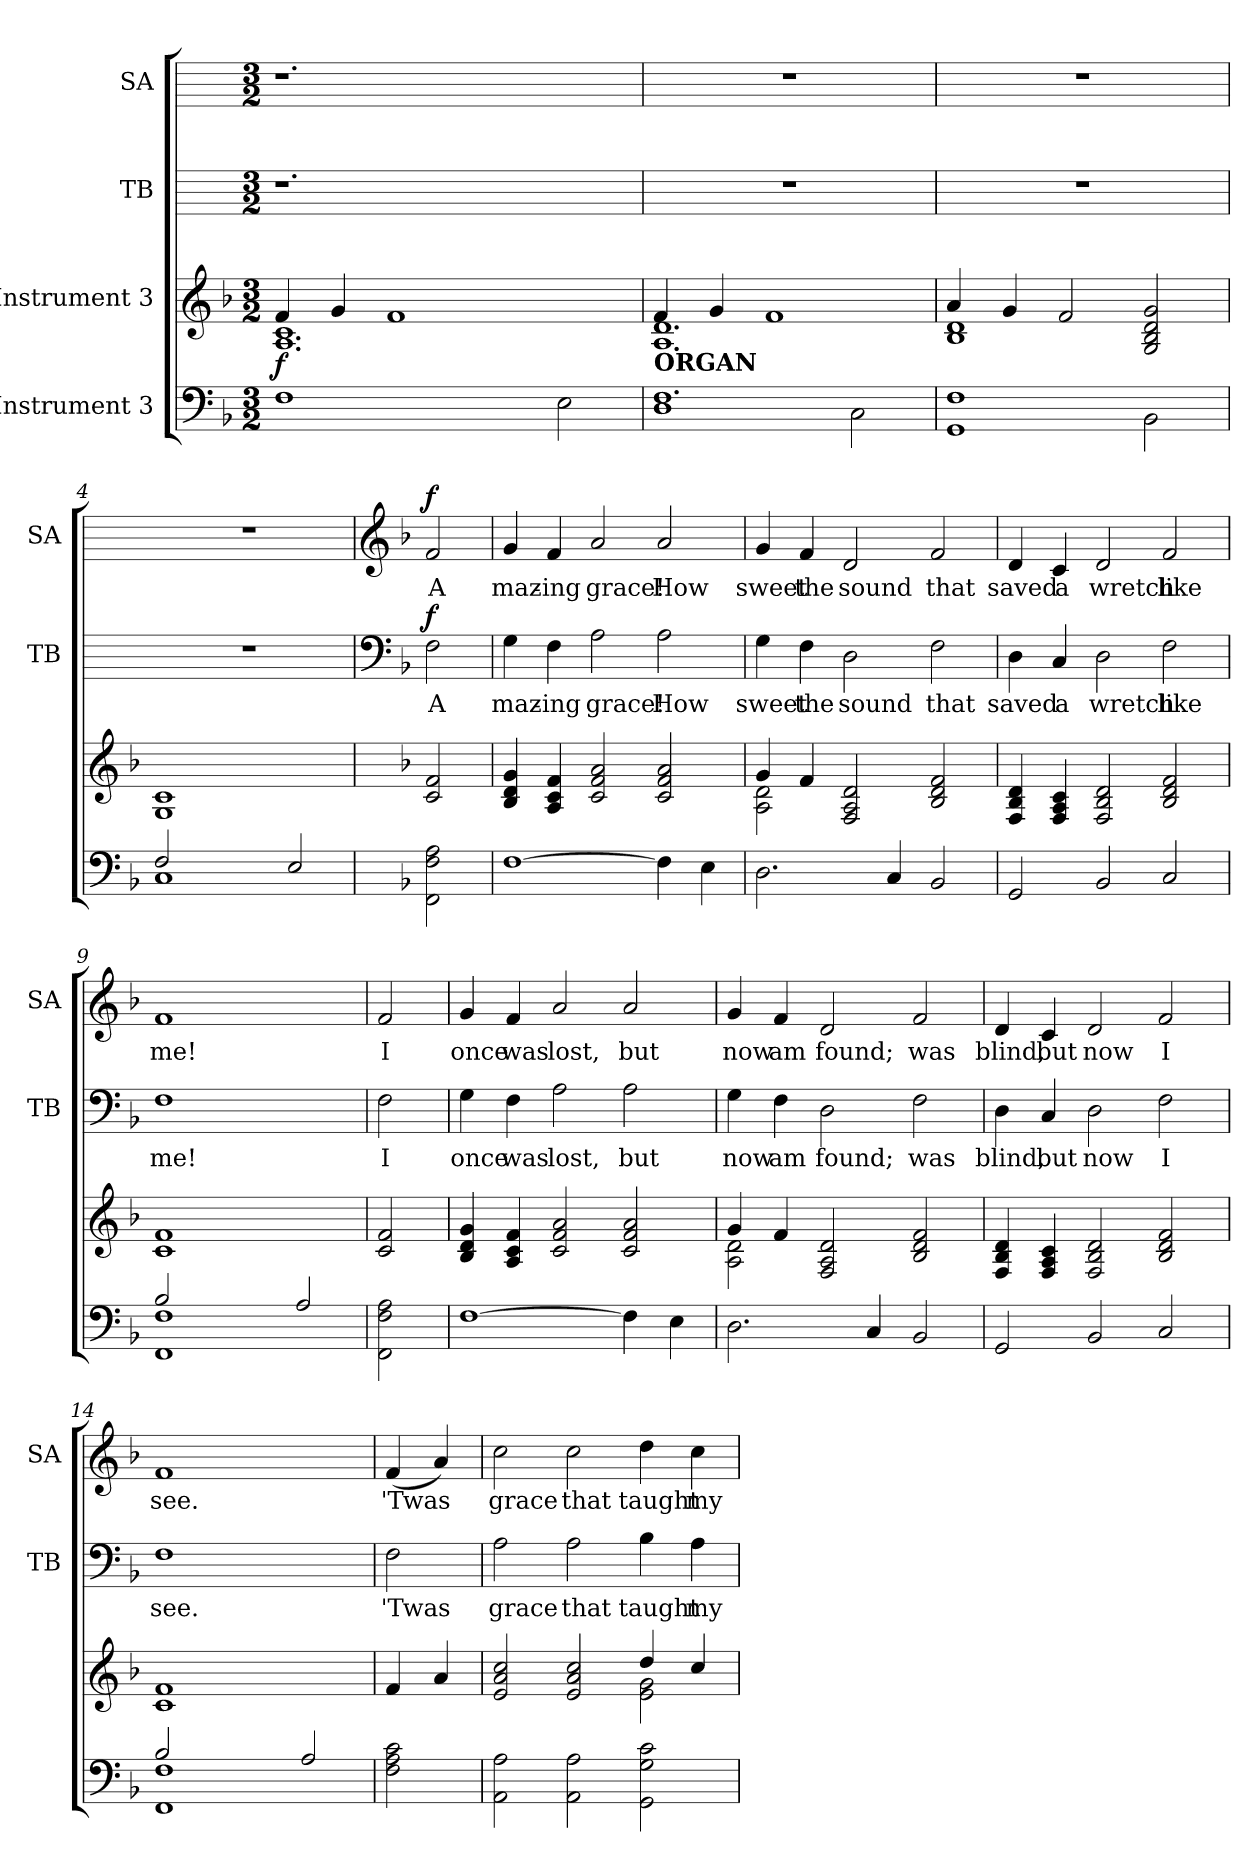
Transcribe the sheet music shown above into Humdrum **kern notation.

**kern	**kern	**dynam	**kern	**text	**dynam	**kern	**text	**dynam
*part4	*part3	*part3	*part2	*part2	*part2	*part1	*part1	*part1
*staff4	*staff3	*staff3	*staff2	*staff2	*staff2	*staff1	*staff1	*staff1
*I"Instrument 3	*I"Instrument 3	*	*I"TB	*	*	*I"SA	*	*
*	*	*	*I'TB	*	*	*I'SA	*	*
!!LO:PB:g=z
*stria5	*stria5	*	*stria5	*	*	*stria5	*	*
*clefF4	*clefG2	*	*	*	*	*	*	*
*k[b-]	*k[b-]	*	*k[]	*	*	*k[]	*	*
*F:	*F:	*	*C:	*	*	*C:	*	*
*M3/2	*M3/2	*	*M3/2	*	*	*M3/2	*	*
=1	=1	=1	=1	=1	=1	=1	=1	=1
*	*^	*	*	*	*	*	*	*
!	!	!	!LO:DY:b	!	!	!	!	!	!
1F	4f/	1.c 1.A	f	1.r	.	.	1.r	.	.
.	4g/	.	.	.	.	.	.	.	.
.	1f	.	.	.	.	.	.	.	.
2ryy	.	.	.	.	.	.	.	.	.
2E\	2ryy	2ryy	.	2ryy	.	.	2ryy	.	.
=2	=2	=2	=2	=2	=2	=2	=2	=2	=2
*^	*	*	*	*	*	*	*	*	*
!	!	!LO:TX:b:B:t=ORGAN	!	!	!	!	!	!	!	!
1.F	1D	4f/	1.A 1.d	.	1.r	.	.	1.r	.	.
.	.	4g/	.	.	.	.	.	.	.	.
.	.	1f	.	.	.	.	.	.	.	.
.	2C\	.	.	.	.	.	.	.	.	.
*v	*v	*	*	*	*	*	*	*	*	*
=3	=3	=3	=3	=3	=3	=3	=3	=3	=3
1GG 1F	4a/	1B- 1d	.	1.r	.	.	1.r	.	.
.	4g/	.	.	.	.	.	.	.	.
.	2f/	.	.	.	.	.	.	.	.
2BB-\	2g/ 2d/ 2B-/ 2G/	2ryy	.	.	.	.	.	.	.
*	*v	*v	*	*	*	*	*	*	*
=4	=4	=4	=4	=4	=4	=4	=4	=4
*^	*	*	*	*	*	*	*	*
1C	2F/	1G 1c	.	1.r	.	.	1.r	.	.
.	1ryy	.	.	.	.	.	.	.	.
2E/	.	2ryy	.	.	.	.	.	.	.
*v	*v	*	*	*	*	*	*	*	*
!!LO:LB:g=z
=5	=5	=5	=5	=5	=5	=5	=5	=5
*	*	*	*clefF4	*	*	*clefG2	*	*
*	*	*	*k[b-]	*	*	*k[b-]	*	*
*	*	*	*F:	*	*	*F:	*	*
!	!	!	!	!LO:LY:a:cj	!LO:DY:a	!	!LO:LY:b:cj	!LO:DY:a
2A\ 2F\ 2FF\	2c/ 2f/	.	2F\	A	f	2f/	A	f
=6	=6	=6	=6	=6	=6	=6	=6	=6
!	!	!	!	!LO:LY:a:cj	!	!	!LO:LY:b:cj	!
[<1F	4d/ 4B-/ 4g/	.	4G\	maz-	.	4g/	maz-	.
!	!	!	!	!LO:LY:a:cj	!	!	!LO:LY:b:cj	!
.	4f/ 4c/ 4A/	.	4F\	-ing	.	4f/	-ing	.
!	!	!	!	!LO:LY:a:cj	!	!	!LO:LY:b:cj	!
.	2a/ 2f/ 2c/	.	2A\	grace!	.	2a/	grace!	.
!	!	!	!	!LO:LY:a:cj	!	!	!LO:LY:b:cj	!
4F\]	2f/ 2c/ 2a/	.	2A\	How	.	2a/	How	.
4E\	.	.	.	.	.	.	.	.
=7	=7	=7	=7	=7	=7	=7	=7	=7
*	*^	*	*	*	*	*	*	*
!	!	!	!	!	!LO:LY:a:cj	!	!	!LO:LY:b:cj	!
2.D\	4g/	2A\ 2d\	.	4G\	sweet	.	4g/	sweet	.
!	!	!	!	!	!LO:LY:a:cj	!	!	!LO:LY:b:cj	!
.	4f/	.	.	4F\	the	.	4f/	the	.
!	!	!	!	!	!LO:LY:a:cj	!	!	!LO:LY:b:cj	!
.	2A/ 2F/ 2d/	1ryy	.	2D\	sound	.	2d/	sound	.
4C/	.	.	.	.	.	.	.	.	.
!	!	!	!	!	!LO:LY:a:cj	!	!	!LO:LY:b:cj	!
2BB-/	2d/ 2B-/ 2f/	.	.	2F\	that	.	2f/	that	.
*	*v	*v	*	*	*	*	*	*	*
=8	=8	=8	=8	=8	=8	=8	=8	=8
!	!	!	!	!LO:LY:a:cj	!	!	!LO:LY:b:cj	!
2GG/	4B-/ 4F/ 4d/	.	4D\	saved	.	4d/	saved	.
!	!	!	!	!LO:LY:a:cj	!	!	!LO:LY:b:cj	!
.	4A/ 4F/ 4c/	.	4C/	a	.	4c/	a	.
!	!	!	!	!LO:LY:a:cj	!	!	!LO:LY:b:cj	!
2BB-/	2B-/ 2F/ 2d/	.	2D\	wretch	.	2d/	wretch	.
!	!	!	!	!LO:LY:a:cj	!	!	!LO:LY:b:cj	!
2C/	2f/ 2B-/ 2d/	.	2F\	like	.	2f/	like	.
=9	=9	=9	=9	=9	=9	=9	=9	=9
*^	*	*	*	*	*	*	*	*
!	!	!	!	!	!LO:LY:a:cj	!	!	!LO:LY:b:cj	!
1F 1FF	2B-/	1c 1f	.	1F	me!	.	1f	me!	.
.	1ryy	.	.	.	.	.	.	.	.
2A/	.	2ryy	.	2ryy	.	.	2ryy	.	.
*v	*v	*	*	*	*	*	*	*	*
!!LO:LB:g=z
=10	=10	=10	=10	=10	=10	=10	=10	=10
!	!	!	!	!LO:LY:a:cj	!	!	!LO:LY:b:cj	!
2A\ 2F\ 2FF\	2c/ 2f/	.	2F\	I	.	2f/	I	.
=11	=11	=11	=11	=11	=11	=11	=11	=11
!	!	!	!	!LO:LY:a:cj	!	!	!LO:LY:b:cj	!
[<1F	4d/ 4B-/ 4g/	.	4G\	once	.	4g/	once	.
!	!	!	!	!LO:LY:a:cj	!	!	!LO:LY:b:cj	!
.	4f/ 4A/ 4c/	.	4F\	was	.	4f/	was	.
!	!	!	!	!LO:LY:a:cj	!	!	!LO:LY:b:cj	!
.	2a/ 2f/ 2c/	.	2A\	lost,	.	2a/	lost,	.
!	!	!	!	!LO:LY:a:cj	!	!	!LO:LY:b:cj	!
4F\]	2a/ 2f/ 2c/	.	2A\	but	.	2a/	but	.
4E\	.	.	.	.	.	.	.	.
=12	=12	=12	=12	=12	=12	=12	=12	=12
*	*^	*	*	*	*	*	*	*
!	!	!	!	!	!LO:LY:a:cj	!	!	!LO:LY:b:cj	!
2.D\	4g/	2A\ 2d\	.	4G\	now	.	4g/	now	.
!	!	!	!	!	!LO:LY:a:cj	!	!	!LO:LY:b:cj	!
.	4f/	.	.	4F\	am	.	4f/	am	.
!	!	!	!	!	!LO:LY:a:cj	!	!	!LO:LY:b:cj	!
.	2A/ 2F/ 2d/	1ryy	.	2D\	found;	.	2d/	found;	.
4C/	.	.	.	.	.	.	.	.	.
!	!	!	!	!	!LO:LY:a:cj	!	!	!LO:LY:b:cj	!
2BB-/	2f/ 2B-/ 2d/	.	.	2F\	was	.	2f/	was	.
*	*v	*v	*	*	*	*	*	*	*
=13	=13	=13	=13	=13	=13	=13	=13	=13
!	!	!	!	!LO:LY:a:cj	!	!	!LO:LY:b:cj	!
2GG/	4B-/ 4F/ 4d/	.	4D\	blind,	.	4d/	blind,	.
!	!	!	!	!LO:LY:a:cj	!	!	!LO:LY:b:cj	!
.	4c/ 4A/ 4F/	.	4C/	but	.	4c/	but	.
!	!	!	!	!LO:LY:a:cj	!	!	!LO:LY:b:cj	!
2BB-/	2B-/ 2F/ 2d/	.	2D\	now	.	2d/	now	.
!	!	!	!	!LO:LY:a:cj	!	!	!LO:LY:b:cj	!
2C/	2f/ 2d/ 2B-/	.	2F\	I	.	2f/	I	.
=14	=14	=14	=14	=14	=14	=14	=14	=14
*^	*	*	*	*	*	*	*	*
!	!	!	!	!	!LO:LY:a:cj	!	!	!LO:LY:b:cj	!
1F 1FF	2B-/	1c 1f	.	1F	see.	.	1f	see.	.
.	1ryy	.	.	.	.	.	.	.	.
2A/	.	2ryy	.	2ryy	.	.	2ryy	.	.
*v	*v	*	*	*	*	*	*	*	*
!!LO:LB:g=z
=15	=15	=15	=15	=15	=15	=15	=15	=15
!	!	!	!	!LO:LY:a:cj	!	!	!LO:LY:b:cj	!
2c\ 2F\ 2A\	4f/	.	2F\	'Twas	.	(<4f/	'Twas	.
!	!	!	!	!	!	!	!LO:LY:b:cj	!
.	4a/	.	.	.	.	4a/)	.	.
=16	=16	=16	=16	=16	=16	=16	=16	=16
*	*^	*	*	*	*	*	*	*
!	!	!	!	!	!LO:LY:a:cj	!	!	!LO:LY:b:cj	!
2AA\ 2A\	2cc/ 2a/ 2e/	1ryy	.	2A\	grace	.	2cc\	grace	.
!	!	!	!	!	!LO:LY:a:cj	!	!	!LO:LY:b:cj	!
2AA\ 2A\	2cc/ 2e/ 2a/	.	.	2A\	that	.	2cc\	that	.
!	!	!	!	!	!LO:LY:a:cj	!	!	!LO:LY:b:cj	!
2c\ 2G\ 2GG\	4dd/	2g\ 2e\	.	4B-\	taught	.	4dd\	taught	.
!	!	!	!	!	!LO:LY:a:cj	!	!	!LO:LY:b:cj	!
.	4cc/	.	.	4A\	my	.	4cc\	my	.
*	*v	*v	*	*	*	*	*	*	*
=	=	=	=	=	=	=	=	=
*-	*-	*-	*-	*-	*-	*-	*-	*-
